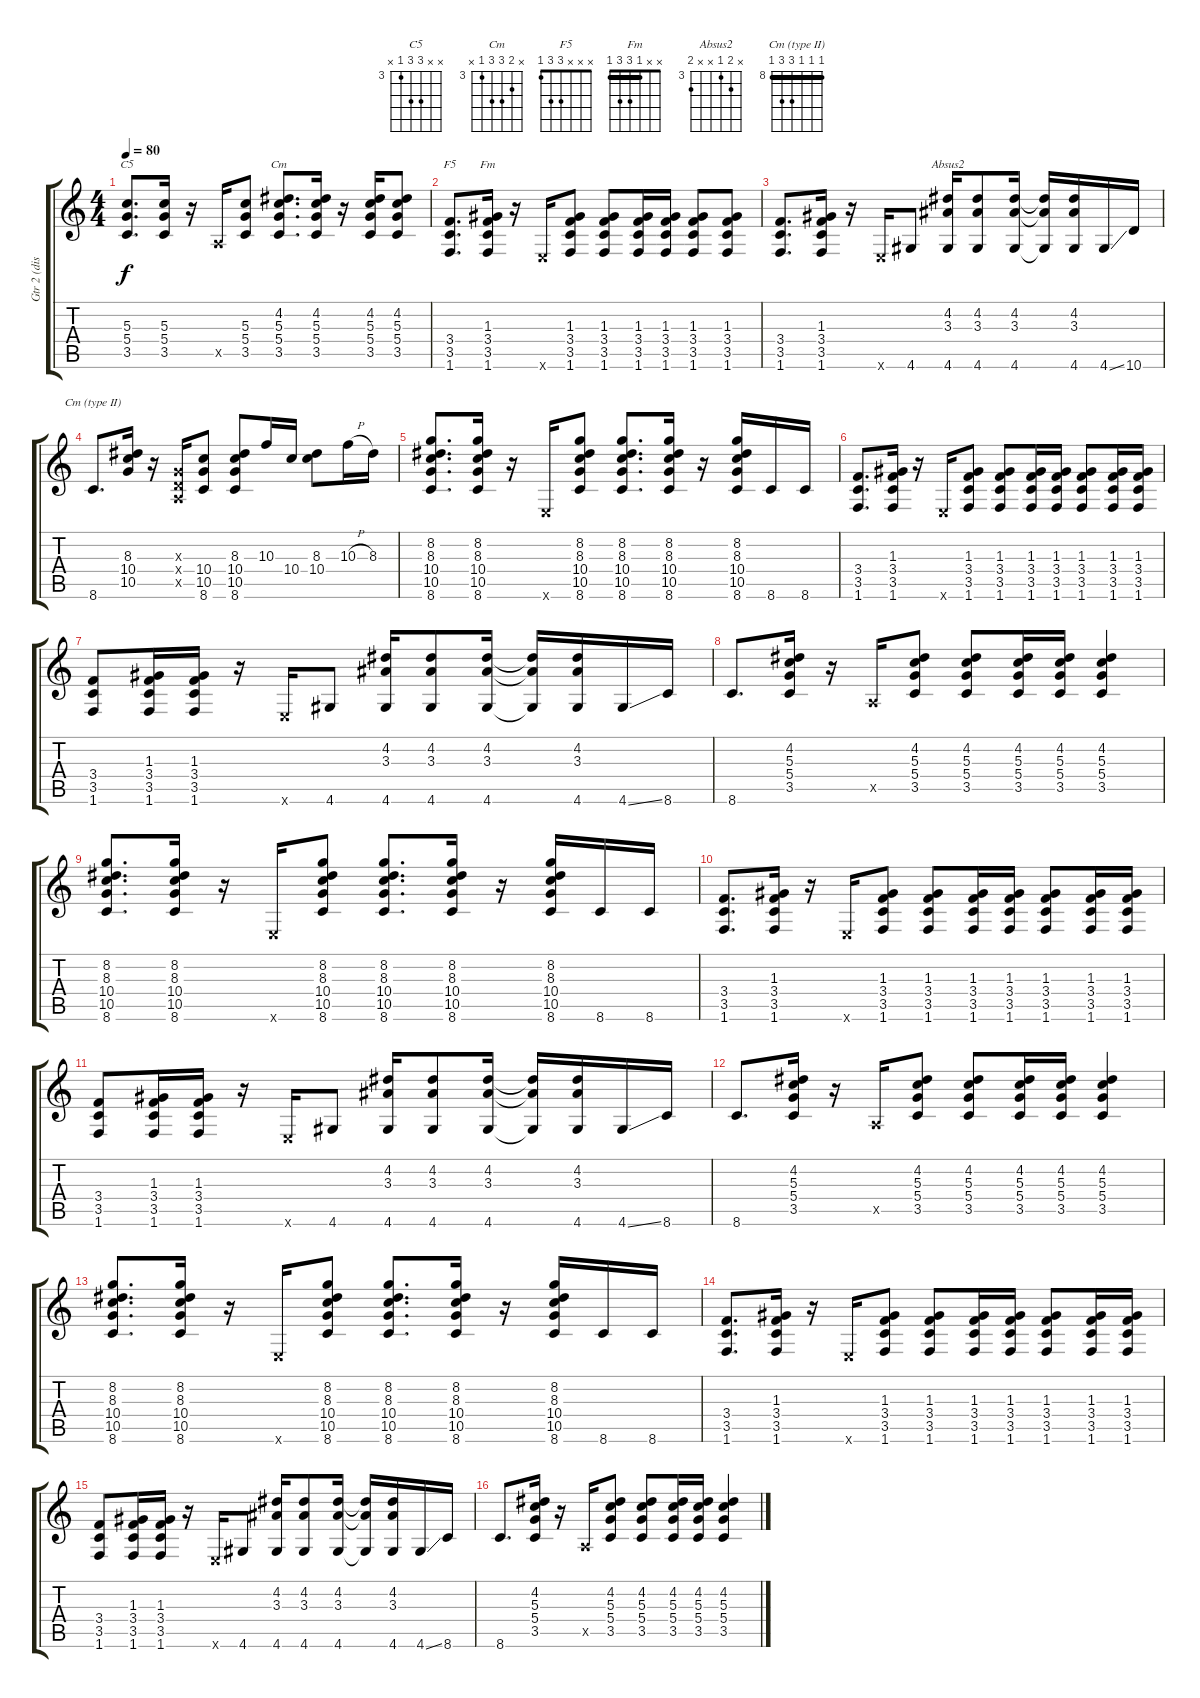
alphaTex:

\track ("Gtr 2 (disto.)" "Gtr 2 (dis") {instrument distortionguitar}
\staff {score tabs}
\tuning (E4 B3 G3 D3 A2 E2) {hide}
\chord ("C5" x x 5 5 3 x) {firstfret 3}
\chord ("Cm" x 4 5 5 3 x) {firstfret 3}
\chord ("F5" x x x 3 3 1)
\chord ("Fm" x x 1 3 3 1) {barre 1}
\chord ("Absus2" x 4 3 x x 4) {firstfret 3}
\chord ("Cm (type II)" 8 8 8 10 10 8) {firstfret 8 barre 8}
\ts (4 4)
\tempo 80
\clef g2
\ks c
(5.3 5.4 3.5).8{d ch "C5" dy f} (5.3 5.4 3.5).16 r.16 0.5{x}.16 (5.3 5.4 3.5).8 (4.2 5.3 5.4 3.5).8{d ch "Cm"} (4.2 5.3 5.4 3.5).16 r.16 (4.2 5.3 5.4 3.5).16 (4.2 5.3 5.4 3.5).8 |
(3.4 3.5 1.6).8{d ch "F5"} (1.3 3.4 3.5 1.6).16{ch "Fm"} r.16 0.6{x}.16 (1.3 3.4 3.5 1.6).8 (1.3 3.4 3.5 1.6).8 (1.3 3.4 3.5 1.6).16 (1.3 3.4 3.5 1.6).16 (1.3 3.4 3.5 1.6).8 (1.3 3.4 3.5 1.6).8 |
(3.4 3.5 1.6).8{d} (1.3 3.4 3.5 1.6).16 r.16 0.6{x}.16 4.6.8 (4.2 3.3 4.6).16{ch "Absus2"} (4.2 3.3 4.6).8 (4.2 3.3 4.6).16 (4.2{t} 3.3{t} 4.6{t}).16 (4.2 3.3 4.6).16 4.6{ss}.16 10.6.16 |
8.6.8{d ch "Cm (type II)"} (8.3 10.4 10.5).16 r.16 (0.3{x} 0.4{x} 0.5{x}).16 (10.4 10.5 8.6).8 (8.3 10.4 10.5 8.6).8 10.3.16 10.4.16 (8.3 10.4).8 10.3{h}.16 8.3.16 |
(8.2 8.3 10.4 10.5 8.6).8{d} (8.2 8.3 10.4 10.5 8.6).16 r.16 0.6{x}.16 (8.2 8.3 10.4 10.5 8.6).8 (8.2 8.3 10.4 10.5 8.6).8{d} (8.2 8.3 10.4 10.5 8.6).16 r.16 (8.2 8.3 10.4 10.5 8.6).16 8.6.16 8.6.16 |
(3.4 3.5 1.6).8{d} (1.3 3.4 3.5 1.6).16 r.16 0.6{x}.16 (1.3 3.4 3.5 1.6).8 (1.3 3.4 3.5 1.6).8 (1.3 3.4 3.5 1.6).16 (1.3 3.4 3.5 1.6).16 (1.3 3.4 3.5 1.6).8 (1.3 3.4 3.5 1.6).16 (1.3 3.4 3.5 1.6).16 |
(3.4 3.5 1.6).8 (1.3 3.4 3.5 1.6).16 (1.3 3.4 3.5 1.6).16 r.16 0.6{x}.16 4.6.8 (4.2 3.3 4.6).16 (4.2 3.3 4.6).8 (4.2 3.3 4.6).16 (4.2{t} 3.3{t} 4.6{t}).16 (4.2 3.3 4.6).16 4.6{ss}.16 8.6.16 |
8.6.8{d} (4.2 5.3 5.4 3.5).16 r.16 0.5{x}.16 (4.2 5.3 5.4 3.5).8 (4.2 5.3 5.4 3.5).8 (4.2 5.3 5.4 3.5).16 (4.2 5.3 5.4 3.5).16 (4.2 5.3 5.4 3.5).4 |
(8.2 8.3 10.4 10.5 8.6).8{d} (8.2 8.3 10.4 10.5 8.6).16 r.16 0.6{x}.16 (8.2 8.3 10.4 10.5 8.6).8 (8.2 8.3 10.4 10.5 8.6).8{d} (8.2 8.3 10.4 10.5 8.6).16 r.16 (8.2 8.3 10.4 10.5 8.6).16 8.6.16 8.6.16 |
(3.4 3.5 1.6).8{d} (1.3 3.4 3.5 1.6).16 r.16 0.6{x}.16 (1.3 3.4 3.5 1.6).8 (1.3 3.4 3.5 1.6).8 (1.3 3.4 3.5 1.6).16 (1.3 3.4 3.5 1.6).16 (1.3 3.4 3.5 1.6).8 (1.3 3.4 3.5 1.6).16 (1.3 3.4 3.5 1.6).16 |
(3.4 3.5 1.6).8 (1.3 3.4 3.5 1.6).16 (1.3 3.4 3.5 1.6).16 r.16 0.6{x}.16 4.6.8 (4.2 3.3 4.6).16 (4.2 3.3 4.6).8 (4.2 3.3 4.6).16 (4.2{t} 3.3{t} 4.6{t}).16 (4.2 3.3 4.6).16 4.6{ss}.16 8.6.16 |
8.6.8{d} (4.2 5.3 5.4 3.5).16 r.16 0.5{x}.16 (4.2 5.3 5.4 3.5).8 (4.2 5.3 5.4 3.5).8 (4.2 5.3 5.4 3.5).16 (4.2 5.3 5.4 3.5).16 (4.2 5.3 5.4 3.5).4 |
(8.2 8.3 10.4 10.5 8.6).8{d} (8.2 8.3 10.4 10.5 8.6).16 r.16 0.6{x}.16 (8.2 8.3 10.4 10.5 8.6).8 (8.2 8.3 10.4 10.5 8.6).8{d} (8.2 8.3 10.4 10.5 8.6).16 r.16 (8.2 8.3 10.4 10.5 8.6).16 8.6.16 8.6.16 |
(3.4 3.5 1.6).8{d} (1.3 3.4 3.5 1.6).16 r.16 0.6{x}.16 (1.3 3.4 3.5 1.6).8 (1.3 3.4 3.5 1.6).8 (1.3 3.4 3.5 1.6).16 (1.3 3.4 3.5 1.6).16 (1.3 3.4 3.5 1.6).8 (1.3 3.4 3.5 1.6).16 (1.3 3.4 3.5 1.6).16 |
(3.4 3.5 1.6).8 (1.3 3.4 3.5 1.6).16 (1.3 3.4 3.5 1.6).16 r.16 0.6{x}.16 4.6.8 (4.2 3.3 4.6).16 (4.2 3.3 4.6).8 (4.2 3.3 4.6).16 (4.2{t} 3.3{t} 4.6{t}).16 (4.2 3.3 4.6).16 4.6{ss}.16 8.6.16 |
8.6.8{d} (4.2 5.3 5.4 3.5).16 r.16 0.5{x}.16 (4.2 5.3 5.4 3.5).8 (4.2 5.3 5.4 3.5).8 (4.2 5.3 5.4 3.5).16 (4.2 5.3 5.4 3.5).16 (4.2 5.3 5.4 3.5).4
